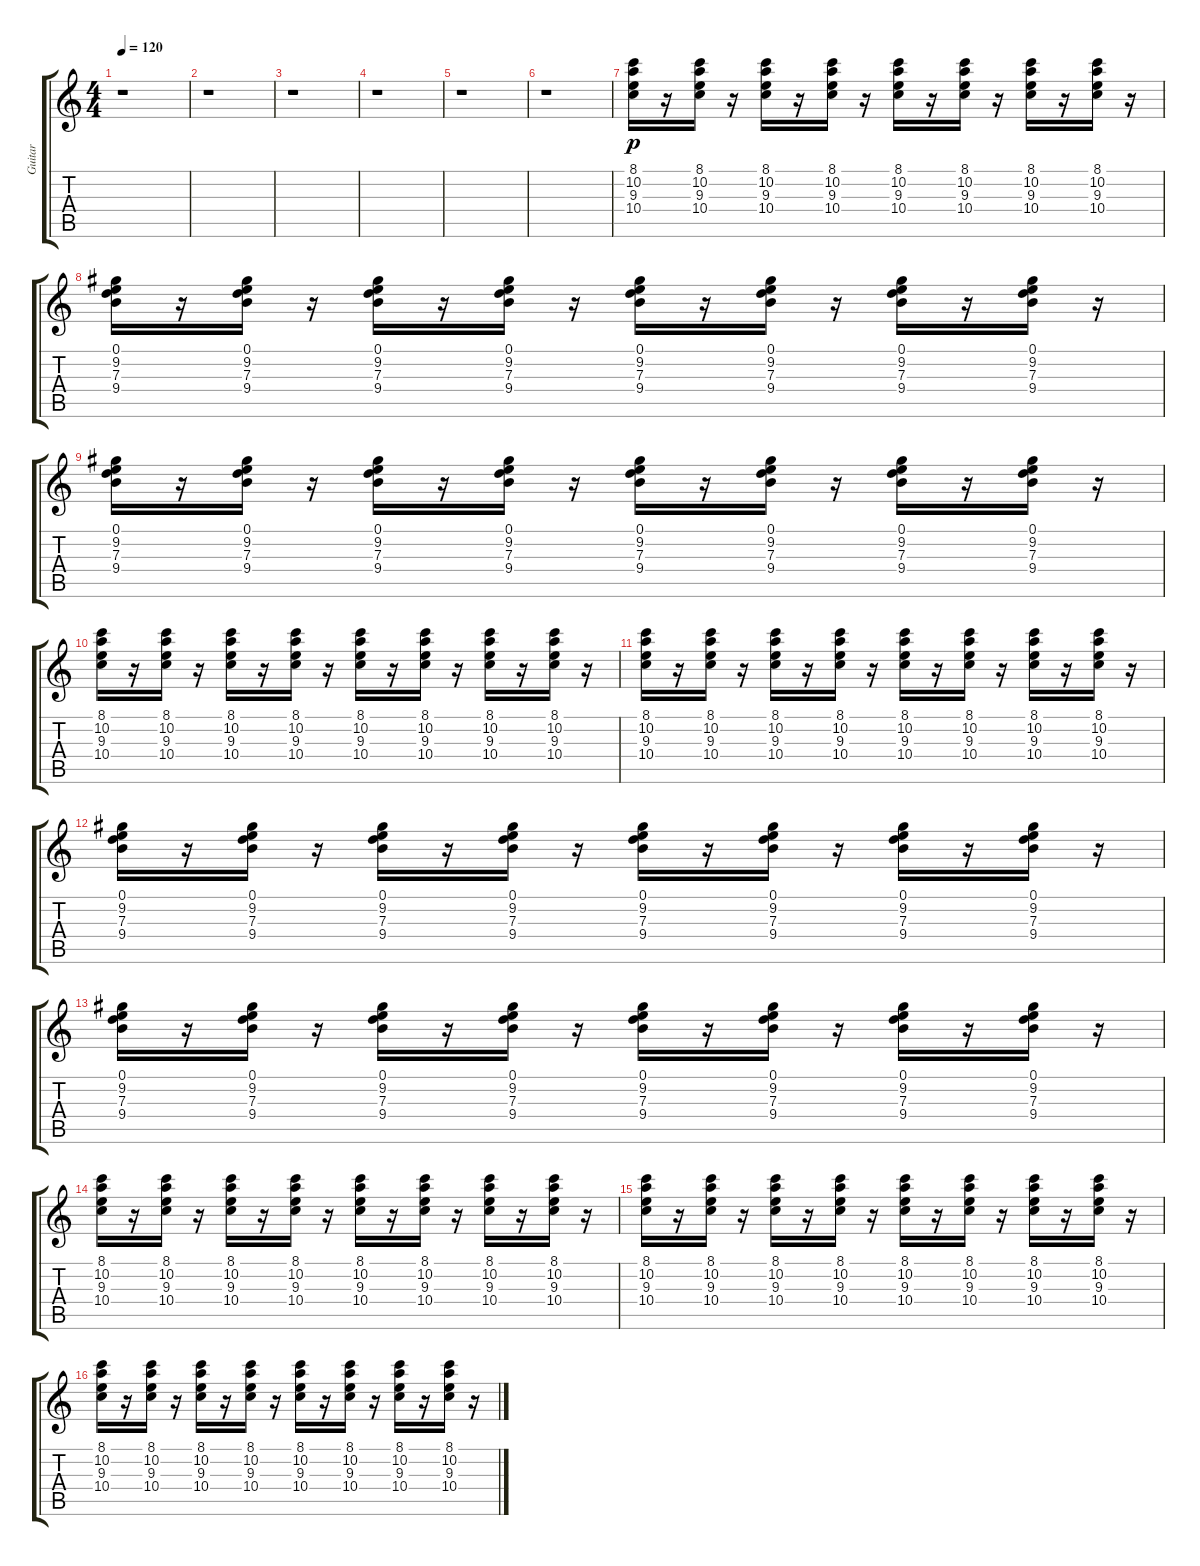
\track ("Guitar" "Guitar") {instrument electricguitarmuted}
\staff {score tabs}
\tuning (E4 B3 G3 D3 A2 E2) {hide}
\ts (4 4)
\tempo 120
\clef g2
\ks c
r.1{dy p instrument electricguitarmuted} |
r.1 |
r.1 |
r.1 |
r.1 |
r.1 |
(8.1 10.2 9.3 10.4).16{volume 14 balance 8 instrument electricguitarmuted} r.16 (8.1 10.2 9.3 10.4).16 r.16 (8.1 10.2 9.3 10.4).16 r.16 (8.1 10.2 9.3 10.4).16 r.16 (8.1 10.2 9.3 10.4).16 r.16 (8.1 10.2 9.3 10.4).16 r.16 (8.1 10.2 9.3 10.4).16 r.16 (8.1 10.2 9.3 10.4).16 r.16 |
(0.1 9.2 7.3 9.4).16 r.16 (0.1 9.2 7.3 9.4).16 r.16 (0.1 9.2 7.3 9.4).16 r.16 (0.1 9.2 7.3 9.4).16 r.16 (0.1 9.2 7.3 9.4).16 r.16 (0.1 9.2 7.3 9.4).16 r.16 (0.1 9.2 7.3 9.4).16 r.16 (0.1 9.2 7.3 9.4).16 r.16 |
(0.1 9.2 7.3 9.4).16 r.16 (0.1 9.2 7.3 9.4).16 r.16 (0.1 9.2 7.3 9.4).16 r.16 (0.1 9.2 7.3 9.4).16 r.16 (0.1 9.2 7.3 9.4).16 r.16 (0.1 9.2 7.3 9.4).16 r.16 (0.1 9.2 7.3 9.4).16 r.16 (0.1 9.2 7.3 9.4).16 r.16 |
(8.1 10.2 9.3 10.4).16 r.16 (8.1 10.2 9.3 10.4).16 r.16 (8.1 10.2 9.3 10.4).16 r.16 (8.1 10.2 9.3 10.4).16 r.16 (8.1 10.2 9.3 10.4).16 r.16 (8.1 10.2 9.3 10.4).16 r.16 (8.1 10.2 9.3 10.4).16 r.16 (8.1 10.2 9.3 10.4).16 r.16 |
(8.1 10.2 9.3 10.4).16 r.16 (8.1 10.2 9.3 10.4).16 r.16 (8.1 10.2 9.3 10.4).16 r.16 (8.1 10.2 9.3 10.4).16 r.16 (8.1 10.2 9.3 10.4).16 r.16 (8.1 10.2 9.3 10.4).16 r.16 (8.1 10.2 9.3 10.4).16 r.16 (8.1 10.2 9.3 10.4).16 r.16 |
(0.1 9.2 7.3 9.4).16 r.16 (0.1 9.2 7.3 9.4).16 r.16 (0.1 9.2 7.3 9.4).16 r.16 (0.1 9.2 7.3 9.4).16 r.16 (0.1 9.2 7.3 9.4).16 r.16 (0.1 9.2 7.3 9.4).16 r.16 (0.1 9.2 7.3 9.4).16 r.16 (0.1 9.2 7.3 9.4).16 r.16 |
(0.1 9.2 7.3 9.4).16 r.16 (0.1 9.2 7.3 9.4).16 r.16 (0.1 9.2 7.3 9.4).16 r.16 (0.1 9.2 7.3 9.4).16 r.16 (0.1 9.2 7.3 9.4).16 r.16 (0.1 9.2 7.3 9.4).16 r.16 (0.1 9.2 7.3 9.4).16 r.16 (0.1 9.2 7.3 9.4).16 r.16 |
(8.1 10.2 9.3 10.4).16 r.16 (8.1 10.2 9.3 10.4).16 r.16 (8.1 10.2 9.3 10.4).16 r.16 (8.1 10.2 9.3 10.4).16 r.16 (8.1 10.2 9.3 10.4).16 r.16 (8.1 10.2 9.3 10.4).16 r.16 (8.1 10.2 9.3 10.4).16 r.16 (8.1 10.2 9.3 10.4).16 r.16 |
(8.1 10.2 9.3 10.4).16 r.16 (8.1 10.2 9.3 10.4).16 r.16 (8.1 10.2 9.3 10.4).16 r.16 (8.1 10.2 9.3 10.4).16 r.16 (8.1 10.2 9.3 10.4).16 r.16 (8.1 10.2 9.3 10.4).16 r.16 (8.1 10.2 9.3 10.4).16 r.16 (8.1 10.2 9.3 10.4).16 r.16 |
(8.1 10.2 9.3 10.4).16 r.16 (8.1 10.2 9.3 10.4).16 r.16 (8.1 10.2 9.3 10.4).16 r.16 (8.1 10.2 9.3 10.4).16 r.16 (8.1 10.2 9.3 10.4).16 r.16 (8.1 10.2 9.3 10.4).16 r.16 (8.1 10.2 9.3 10.4).16 r.16 (8.1 10.2 9.3 10.4).16 r.16
